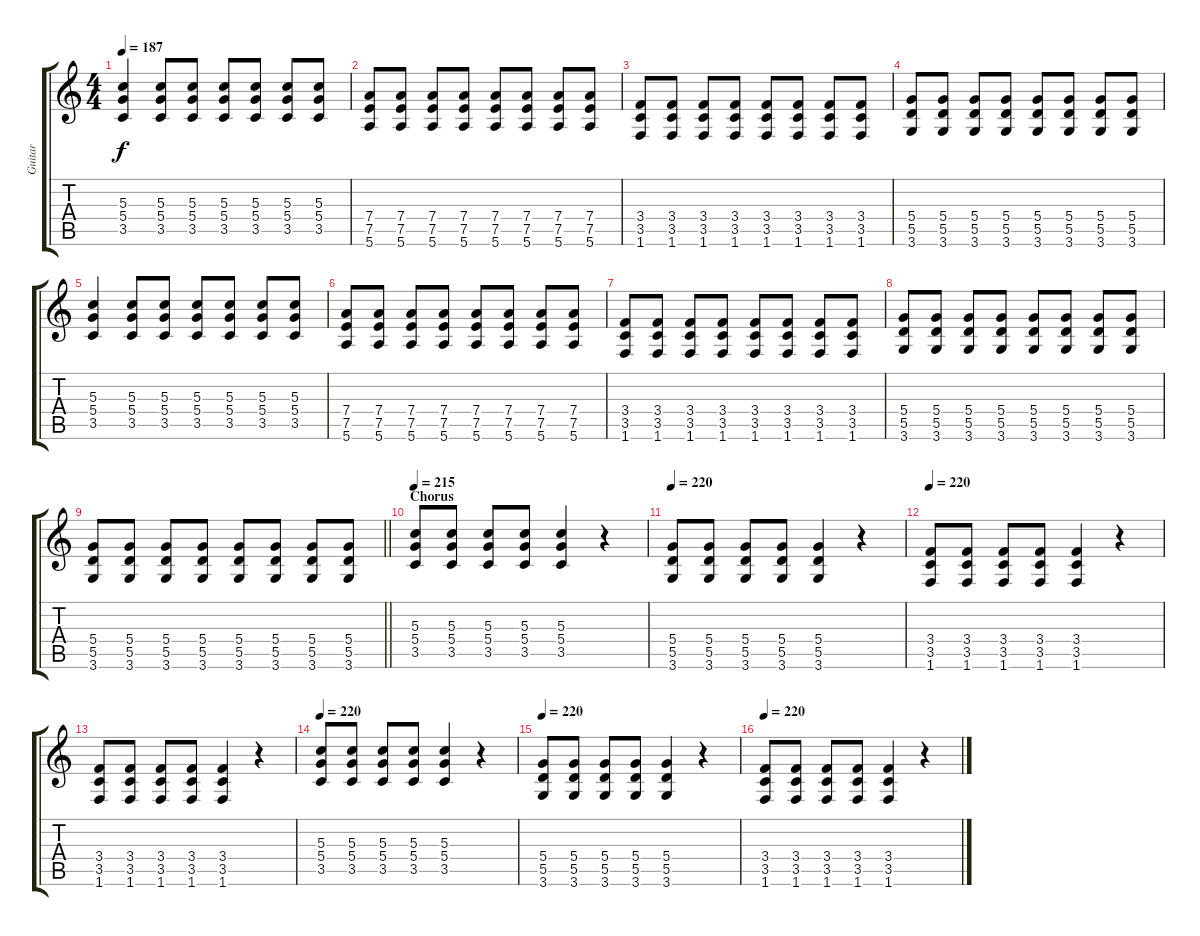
\track ("Guitar" "Guitar") {instrument distortionguitar}
\staff {score tabs}
\tuning (E4 B3 G3 D3 A2 E2) {hide}
\ts (4 4)
\tempo 187
\clef g2
\ks c
(5.3 5.4 3.5).4{dy f} (5.3 5.4 3.5).8 (5.3 5.4 3.5).8 (5.3 5.4 3.5).8 (5.3 5.4 3.5).8 (5.3 5.4 3.5).8 (5.3 5.4 3.5).8 |
(7.4 7.5 5.6).8 (7.4 7.5 5.6).8 (7.4 7.5 5.6).8 (7.4 7.5 5.6).8 (7.4 7.5 5.6).8 (7.4 7.5 5.6).8 (7.4 7.5 5.6).8 (7.4 7.5 5.6).8 |
(3.4 3.5 1.6).8 (3.4 3.5 1.6).8 (3.4 3.5 1.6).8 (3.4 3.5 1.6).8 (3.4 3.5 1.6).8 (3.4 3.5 1.6).8 (3.4 3.5 1.6).8 (3.4 3.5 1.6).8 |
(5.4 5.5 3.6).8 (5.4 5.5 3.6).8 (5.4 5.5 3.6).8 (5.4 5.5 3.6).8 (5.4 5.5 3.6).8 (5.4 5.5 3.6).8 (5.4 5.5 3.6).8 (5.4 5.5 3.6).8 |
(5.3 5.4 3.5).4 (5.3 5.4 3.5).8 (5.3 5.4 3.5).8 (5.3 5.4 3.5).8 (5.3 5.4 3.5).8 (5.3 5.4 3.5).8 (5.3 5.4 3.5).8 |
(7.4 7.5 5.6).8 (7.4 7.5 5.6).8 (7.4 7.5 5.6).8 (7.4 7.5 5.6).8 (7.4 7.5 5.6).8 (7.4 7.5 5.6).8 (7.4 7.5 5.6).8 (7.4 7.5 5.6).8 |
(3.4 3.5 1.6).8 (3.4 3.5 1.6).8 (3.4 3.5 1.6).8 (3.4 3.5 1.6).8 (3.4 3.5 1.6).8 (3.4 3.5 1.6).8 (3.4 3.5 1.6).8 (3.4 3.5 1.6).8 |
(5.4 5.5 3.6).8 (5.4 5.5 3.6).8 (5.4 5.5 3.6).8 (5.4 5.5 3.6).8 (5.4 5.5 3.6).8 (5.4 5.5 3.6).8 (5.4 5.5 3.6).8 (5.4 5.5 3.6).8 |
\barLineRight lightlight
(5.4 5.5 3.6).8 (5.4 5.5 3.6).8 (5.4 5.5 3.6).8 (5.4 5.5 3.6).8 (5.4 5.5 3.6).8 (5.4 5.5 3.6).8 (5.4 5.5 3.6).8 (5.4 5.5 3.6).8 |
\section ("" "Chorus")
\tempo 215
(5.3 5.4 3.5).8 (5.3 5.4 3.5).8 (5.3 5.4 3.5).8 (5.3 5.4 3.5).8 (5.3 5.4 3.5).4 r.4 |
\tempo 220
(5.4 5.5 3.6).8 (5.4 5.5 3.6).8 (5.4 5.5 3.6).8 (5.4 5.5 3.6).8 (5.4 5.5 3.6).4 r.4 |
\tempo 220
(3.4 3.5 1.6).8 (3.4 3.5 1.6).8 (3.4 3.5 1.6).8 (3.4 3.5 1.6).8 (3.4 3.5 1.6).4 r.4 |
(3.4 3.5 1.6).8 (3.4 3.5 1.6).8 (3.4 3.5 1.6).8 (3.4 3.5 1.6).8 (3.4 3.5 1.6).4 r.4 |
\tempo 220
(5.3 5.4 3.5).8 (5.3 5.4 3.5).8 (5.3 5.4 3.5).8 (5.3 5.4 3.5).8 (5.3 5.4 3.5).4 r.4 |
\tempo 220
(5.4 5.5 3.6).8 (5.4 5.5 3.6).8 (5.4 5.5 3.6).8 (5.4 5.5 3.6).8 (5.4 5.5 3.6).4 r.4 |
\tempo 220
(3.4 3.5 1.6).8 (3.4 3.5 1.6).8 (3.4 3.5 1.6).8 (3.4 3.5 1.6).8 (3.4 3.5 1.6).4 r.4
